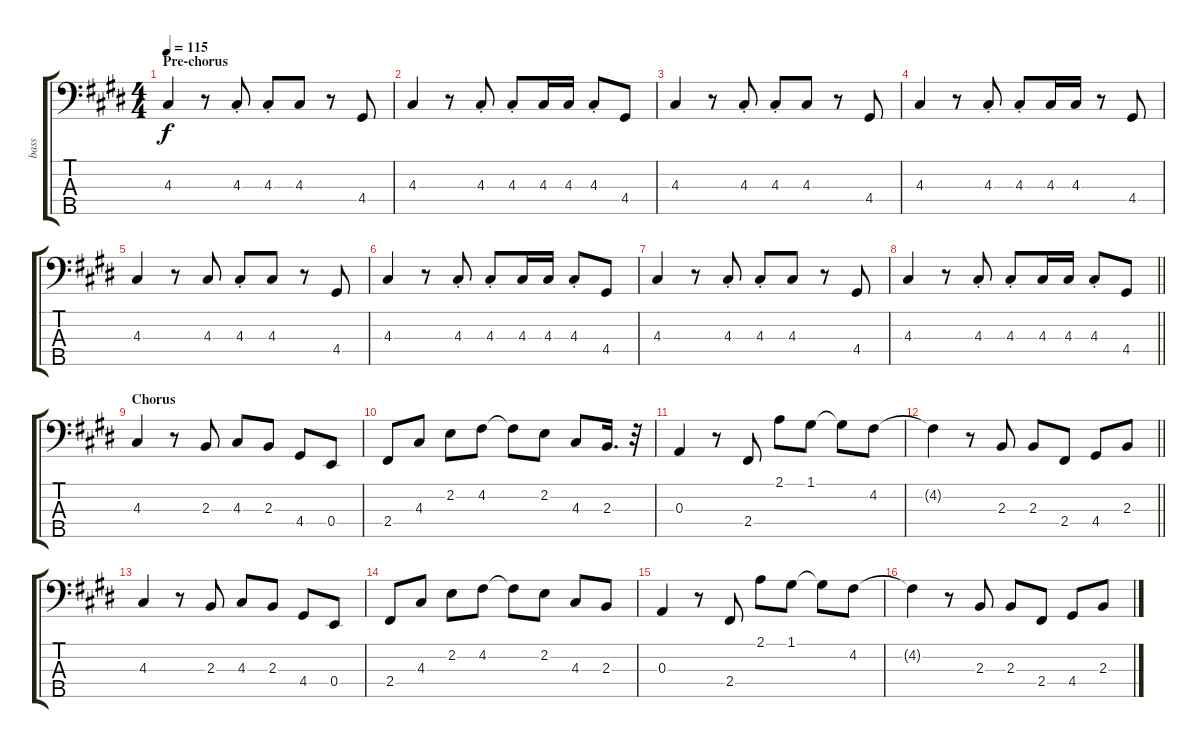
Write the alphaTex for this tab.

\track ("bass" "bass") {instrument electricbassfinger}
\staff {score tabs}
\tuning (G2 D2 A1 E1 B0) {hide}
\ts (4 4)
\section ("" "Pre-chorus")
\tempo 115
\clef f4
\ks c#minor
4.3.4{dy f} r.8 4.3{st}.8 4.3{st}.8 4.3.8 r.8 4.4.8 |
4.3.4 r.8 4.3{st}.8 4.3{st}.8 4.3.16 4.3.16 4.3{st}.8 4.4.8 |
4.3.4 r.8 4.3{st}.8 4.3{st}.8 4.3.8 r.8 4.4.8 |
4.3.4 r.8 4.3{st}.8 4.3{st}.8 4.3.16 4.3.16 r.8 4.4.8 |
4.3.4 r.8 4.3.8 4.3{st}.8 4.3.8 r.8 4.4.8 |
4.3.4 r.8 4.3{st}.8 4.3{st}.8 4.3.16 4.3.16 4.3{st}.8 4.4.8 |
4.3.4 r.8 4.3{st}.8 4.3{st}.8 4.3.8 r.8 4.4.8 |
\barLineRight lightlight
4.3.4 r.8 4.3{st}.8 4.3{st}.8 4.3.16 4.3.16 4.3{st}.8 4.4.8 |
\section ("" "Chorus")
4.3.4 r.8 2.3.8 4.3.8 2.3.8 4.4.8 0.4.8 |
2.4.8 4.3.8 2.2.8 4.2.8 4.2{t}.8 2.2.8 4.3.8 2.3.16{d} r.32 |
0.3.4 r.8 2.4.8 2.1.8 1.1.8 1.1{t}.8 4.2.8 |
\barLineRight lightlight
4.2{t}.4 r.8 2.3.8 2.3.8 2.4.8 4.4.8 2.3.8 |
4.3.4 r.8 2.3.8 4.3.8 2.3.8 4.4.8 0.4.8 |
2.4.8 4.3.8 2.2.8 4.2.8 4.2{t}.8 2.2.8 4.3.8 2.3.8 |
0.3.4 r.8 2.4.8 2.1.8 1.1.8 1.1{t}.8 4.2.8 |
4.2{t}.4 r.8 2.3.8 2.3.8 2.4.8 4.4.8 2.3.8
